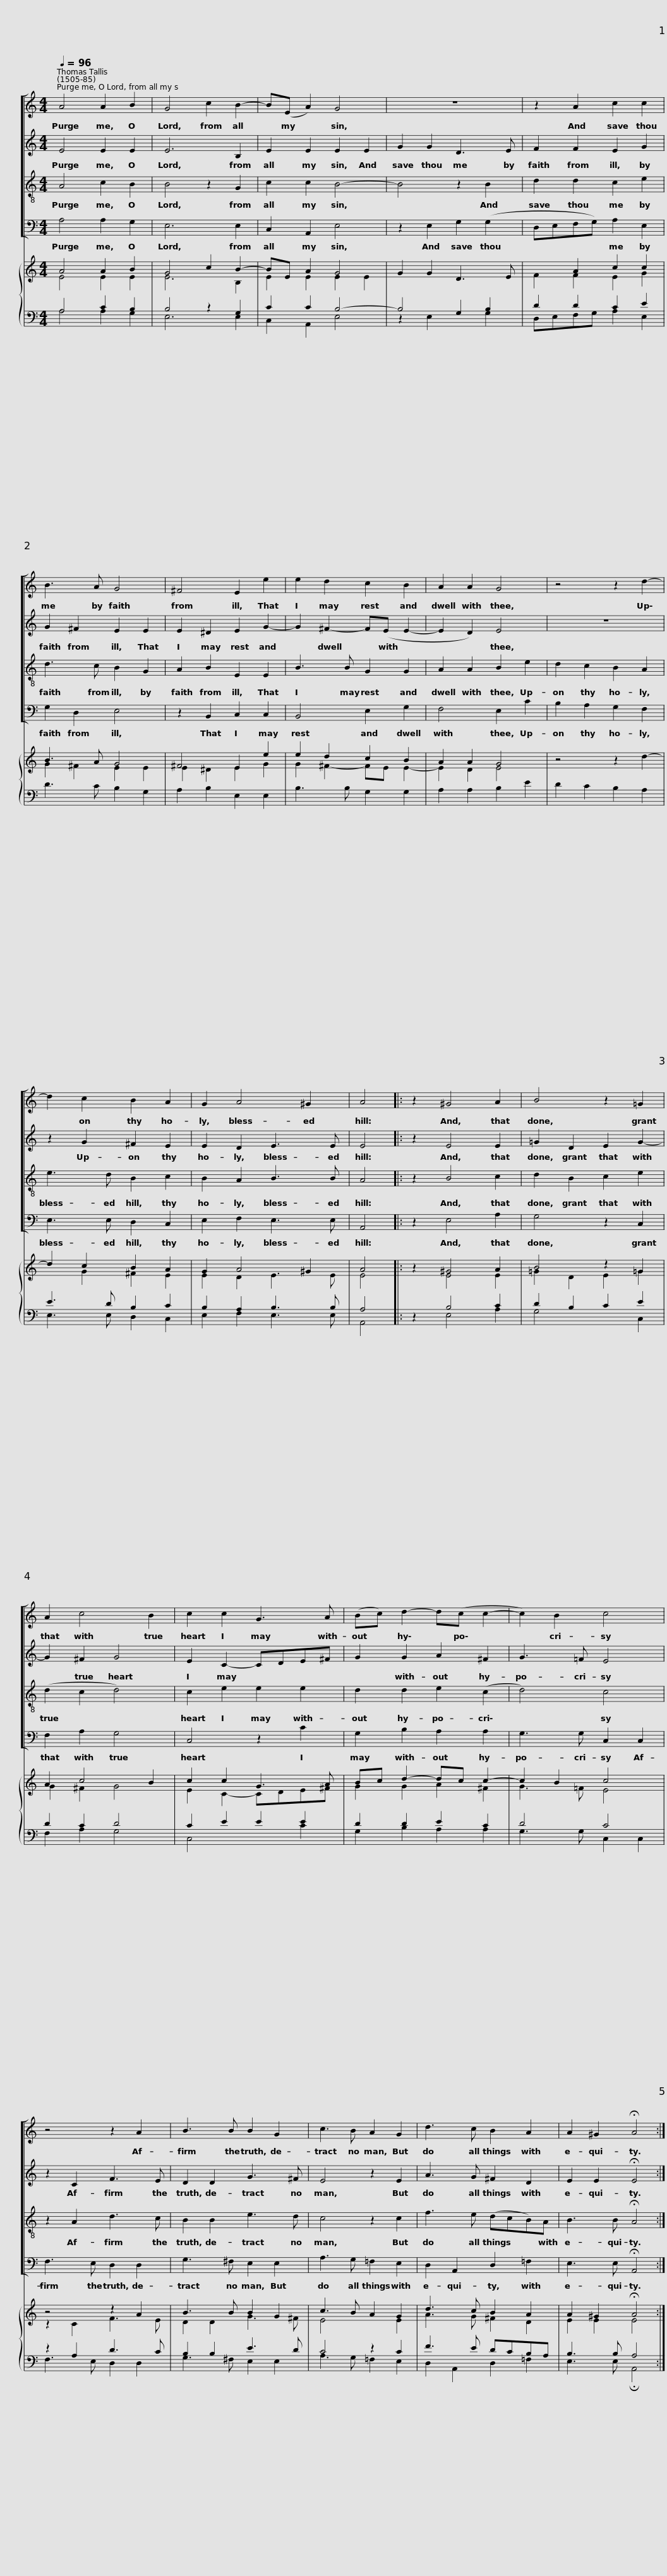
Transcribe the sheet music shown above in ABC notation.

X:1
%%score [ 1 2 3 4 ] { ( 5 6 ) | ( 7 8 ) }
L:1/8
Q:1/4=96
M:4/4
I:linebreak $
K:C
V:1 treble
V:2 treble
V:3 treble-8
V:4 bass
V:5 treble
V:6 treble
V:7 bass
V:8 bass
V:1
 A4 A2 B2 | G4 c2 B2- | B(E A2) G4 | z8 |$ z2 A2 c2 c2 | %5
 B3 A G4 | ^F4 E2 e2 | e2 d2 c2 B2 |$ A2 A2 G4 | z4 z2 d2- | %10
 d2 c2 B2 A2 | G2 A4 ^G2 |$ A4 |: z2 ^G4 A2 | B4 z2 =G2 | %15
 A2 c4 B2 | c2 c2 G3 A |$ (Bc) d2- d(c c2- | c2) B2 c4 | z4 z2 A2 | %20
 B3 B B2 G2 |$ c3 B A2 G2 | d3 c B2 A2 | A2 ^G2 !fermata!A4 :| %24
V:2
 E4 E2 E2 | E6 B,2 | E2 E2 E2 E2 | G2 G2 D3 E |$ F2 F2 E2 G2 | %5
 G2 ^F2 E2 E2 | E2 ^D2 E2 G2- | G2 ^F2- F(E E2- |$ E2 D2) E4 | z8 | %10
 z2 G2 ^F2 E2 | E2 D2 E3 E |$ E4 |: z2 E4 E2 | =G2 D2 E2 G2- | %15
 G2 ^F2 G4 | E2 C2- CDE^F |$ G2 G2 A2 ^F2 | G3 =F E4 | z2 C2 F3 E | %20
 D2 D2 G3 ^F |$ E4 z2 E2 | A3 G ^F2 D2 | E2 E2 !fermata!E4 :| %24
V:3
 A4 c2 B2 | B4 z2 G2 | c2 c2 B4- | B4 z2 B2 |$ d2 d2 c2 e2 | %5
 d3 c B2 G2 | A2 B2 E2 E2 | B3 B G2 G2 |$ A2 A2 B2 e2 | d2 c2 B2 A2 | %10
 e3 d B2 c2 | B2 A2 B3 B |$ A4 |: z2 B4 c2 | d2 B2 c2 e2 | %15
 (d2 c2 d4) | c2 e2 e2 e2 |$ d2 d2 e2 (c2 | d4) c4 | z2 A2 d3 c | %20
 B2 B2 e3 d |$ c4 z2 c2 | f3 e (dcB)A | B3 B !fermata!A4 :| %24
V:4
 A,4 A,2 G,2 | E,6 E,2 | C,2 A,,2 E,4 | z2 E,2 G,2 (G,2 |$ D,E,F,G,) A,2 E,2 | %5
 G,2 D,2 E,4 | z2 B,,2 C,2 C,2 | B,,4 E,2 G,2 |$ F,4 E,2 C2 | B,2 A,2 G,2 F,2 | %10
 E,3 E, D,2 C,2 | E,2 F,2 E,3 E, |$ A,,4 |: z2 E,4 A,2 | G,4 z2 C,2 | %15
 F,2 A,2 G,4 | C,4 z2 C2 |$ G,2 B,2 A,2 A,2 | G,3 G, C,2 C,2 | F,3 E, D,2 D,2 | %20
 G,3 ^F, E,2 E,2 |$ A,3 G, =F,2 E,2 | D,2 A,,2 D,2 =F,2 | E,3 E, !fermata!A,,4 :| %24
V:5
 A4 A2 B2 | G4 c2 B2- | BE A2 G4 | G2 G2 D3 E |$ x2 A2 c2 c2 | %5
 B3 A G4 | ^F4 E2 e2 | e2 d2 c2 B2 |$ A2 A2 G4 | z4 z2 d2- | %10
 d2 c2 B2 A2 | G2 A4 ^G2 |$ A4 |: z2 ^G4 A2 | B4 z2 !courtesy!=G2 | %15
 A2 c4 B2 | c2 c2 G3 A |$ Bc d2- dc c2- | c2 B2 c4 | z4 z2 A2 | %20
 B3 B B2 G2 |$ c3 B A2 G2 | d3 c B2 A2 | A2 ^G2 !fermata!A4 :| %24
V:6
 E4 E2 E2 | E6 B,2 | E2 E2 E2 E2 | x4 x4 |$ F2 F2 E2 G2 | %5
 G2 ^F2 E2 E2 | E2 ^D2 E2 G2 | G2 ^F2- FE E2- |$ E2 D2 E4 | x4 x4 | %10
 x2 G2 ^F2 E2 | E2 D2 E3 E |$ E4 |: z2 E4 E2 | !courtesy!=G2 D2 E2 !courtesy!=G2 | %15
 G2 ^F2 G4 | E2 C2- CDE^F |$ G2 G2 A2 ^F2 | G3 !courtesy!=F E4 | z2 C2 F3 E | %20
 D2 D2 G3 ^F |$ E4 x2 E2 | A3 G ^F2 D2 | E2 E2 E4 :| %24
V:7
 A,4 C2 B,2 | B,4 z2 G,2 | C2 C2 B,4- | B,4 G,2 B,2 |$ D2 D2 C2 E2 | %5
 D3 C B,2 G,2 | A,2 B,2 E,2 E,2 | B,3 B, G,2 G,2 |$ A,2 A,2 B,2 E2 | D2 C2 B,2 A,2 | %10
 E3 D B,2 C2 | B,2 A,2 B,3 B, |$ A,4 |: z2 B,4 C2 | D2 B,2 C2 E2 | %15
 D2 C2 D4 | C2 E2 E2 E2 |$ D2 D2 E2 C2 | D4 C4 | z2 A,2 D3 C | %20
 B,2 B,2 E3 D |$ C4 z2 C2 | F3 E DCB,A, | B,3 B, A,4 :| %24
V:8
 A,4 A,2 G,2 | E,6 E,2 | C,2 A,,2 E,4 | z2 E,2 x2 G,2 |$ D,E,F,G, A,2 E,2 | %5
 x8 | x8 | x8 |$ x8 | x8 | %10
 E,3 E, D,2 C,2 | E,2 F,2 E,3 E, |$ A,,4 |: z2 E,4 A,2 | G,4 x2 C,2 | %15
 F,2 A,2 G,4 | C,4 x2 C2 |$ G,2 B,2 A,2 A,2 | G,3 G, C,2 C,2 | F,3 E, D,2 D,2 | %20
 G,3 ^F, E,2 E,2 |$ A,3 G, !courtesy!=F,2 E,2 | D,2 A,,2 D,2 !courtesy!=F,2 | E,3 E, !fermata!A,,4 :| %24
